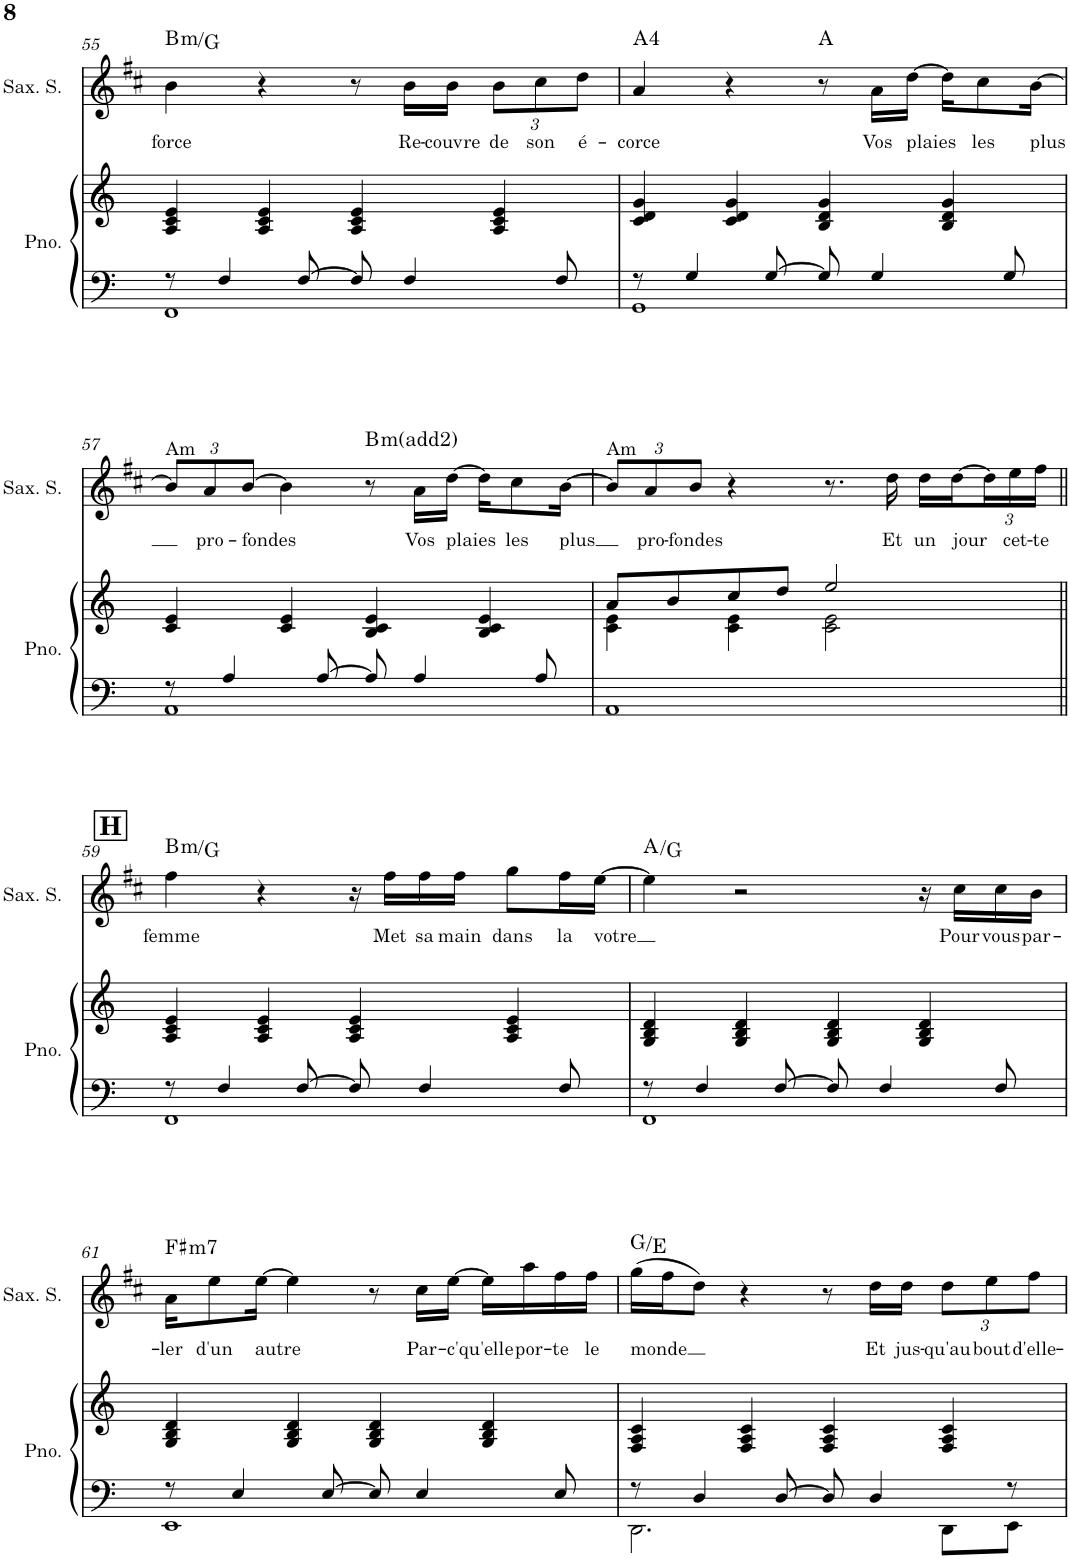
**kern	**kern	**kern	**text	**harte
*part2	*part2	*part1	*part1	*part1
*staff3	*staff2	*staff1	*staff1	*
*I"Piano	*	*I"Saxophone soprano	*	*
*I'Pno.	*	*I'Sax. S.	*	*
*clefG2	*clefG2	*clefG2	*	*
*	*	*Trd1c2	*	*
*k[]	*k[]	*k[f#c#]	*	*
*M4/4	*M4/4	*M4/4	*	*
=54	=54	=54	=54	=54
*^	*	*	*	*
!	!	!	!	!LO:LY:b	!
8r	2.DD\	4F/ 4A/ 4c/	(>16dd\LL	monde	G:maj/6
.	.	.	16cc#\J	.	.
4D/	.	.	8b\J)	.	.
.	.	4F/ 4A/ 4c/	4r	.	.
[8D/	.	.	.	.	.
8D/]	.	4F/ 4A/ 4c/	8r	.	.
!	!	!	!	!LO:LY:b	!
4D/	.	.	16b\LL	Et	.
!	!	!	!	!LO:LY:b	!
.	.	.	16b\JJ	jus-	.
*	*	*	*Xbrackettup	*	*
!	!	!	!	!LO:LY:b	!
.	8DD\L	4F/ 4A/ 4c/	12b\L	-qu'à	.
!	!	!	!	!LO:LY:b	!
.	.	.	12cc#\	bout	.
8r	8EE\J	.	.	.	.
!	!	!	!	!LO:LY:b	!
.	.	.	12dd\J	de	.
!!LO:PB:g=z
=55	=55	=55	=55	=55	=55
!	!	!	!	!LO:LY:b	!LO:H:kt=m
8r	1FF	4A/ 4c/ 4e/	4b\	force	B:min/b6
4F/	.	.	.	.	.
.	.	4A/ 4c/ 4e/	4r	.	.
[8F/	.	.	.	.	.
8F/]	.	4A/ 4c/ 4e/	8r	.	.
!	!	!	!	!LO:LY:b	!
4F/	.	.	16b\LL	Re-	.
!	!	!	!	!LO:LY:b	!
.	.	.	16b\JJ	-couvre	.
!	!	!	!	!LO:LY:b	!
.	.	4A/ 4c/ 4e/	12b\L	-de	.
!	!	!	!	!LO:LY:b	!
.	.	.	12cc#\	son	.
8F/	.	.	.	.	.
!	!	!	!	!LO:LY:b	!
.	.	.	12dd\J	é-	.
=56	=56	=56	=56	=56	=56
!	!	!	!	!LO:LY:b	!
8r	1GG	4c/ 4d/ 4g/	4a/	-corce	A:maj(4)
4G/	.	.	.	.	.
.	.	4c/ 4d/ 4g/	4r	.	.
[8G/	.	.	.	.	.
8G/]	.	4B/ 4d/ 4g/	8r	.	A:maj
!	!	!	!	!LO:LY:b	!
4G/	.	.	16a\LL	Vos	.
!	!	!	!	!LO:LY:b	!
.	.	.	[16dd\JJ	plaies	.
.	.	4B/ 4d/ 4g/	16dd\KL]	.	.
!	!	!	!	!LO:LY:b	!
.	.	.	8cc#\	les	.
8G/	.	.	.	.	.
!	!	!	!	!LO:LY:b	!
.	.	.	[16b\Jk	plus	.
!!LO:LB:g=z
=57	=57	=57	=57	=57	=57
!	!	!	!LO:TX:a:t=Am	!	!
8r	1AA	4c/ 4e/	12b/L]	.	.
!	!	!	!	!LO:LY:b	!
.	.	.	12a/	pro-	.
4A/	.	.	.	.	.
!	!	!	!	!LO:LY:b	!
.	.	.	[12b/J	-fondes	.
.	.	4c/ 4e/	4b\]	.	.
[8A/	.	.	.	.	.
!	!	!	!	!	!LO:H:kt=m
8A/]	.	4B/ 4c/ 4e/	8r	.	B:min(2)
!	!	!	!	!LO:LY:b	!
4A/	.	.	16a\LL	Vos	.
!	!	!	!	!LO:LY:b	!
.	.	.	[16dd\JJ	plaies	.
.	.	4B/ 4c/ 4e/	16dd\KL]	.	.
!	!	!	!	!LO:LY:b	!
.	.	.	8cc#\	les	.
8A/	.	.	.	.	.
!	!	!	!	!LO:LY:b	!
.	.	.	[16b\Jk	plus	.
*v	*v	*	*	*	*
=58	=58	=58	=58	=58
*	*^	*	*	*
!	!	!	!LO:TX:a:t=Am	!	!
1AA	8a/L	4c\ 4e\	12b/L]	.	.
!	!	!	!	!LO:LY:b	!
.	.	.	12a/	pro-	.
.	8b/	.	.	.	.
!	!	!	!	!LO:LY:b	!
.	.	.	12b/J	-fondes	.
.	8cc/	4c\ 4e\	4r	.	.
.	8dd/J	.	.	.	.
.	2ee/	2c\ 2e\	8.r	.	.
!	!	!	!	!LO:LY:b	!
.	.	.	16dd\	Et	.
!	!	!	!	!LO:LY:b	!
.	.	.	16dd\LL	un	.
!	!	!	!	!LO:LY:b	!
.	.	.	[16dd\	jour	.
.	.	.	24dd\]	.	.
!	!	!	!	!LO:LY:b	!
.	.	.	24ee\	cet-	.
!	!	!	!	!LO:LY:b	!
.	.	.	24ff#\JJ	-te	.
*	*v	*v	*	*	*
!!LO:LB:g=z
!!LO:REH:place=s1:a:B:cj:fs=14:t=H
=59||	=59||	=59||	=59||	=59||
*^	*	*	*	*
!	!	!	!	!LO:LY:b	!LO:H:kt=m
8r	1FF	4A/ 4c/ 4e/	4ff#\	femme	B:min/b6
4F/	.	.	.	.	.
.	.	4A/ 4c/ 4e/	4r	.	.
[8F/	.	.	.	.	.
8F/]	.	4A/ 4c/ 4e/	16r	.	.
!	!	!	!	!LO:LY:b	!
.	.	.	16ff#\LL	Met	.
!	!	!	!	!LO:LY:b	!
4F/	.	.	16ff#\	sa	.
!	!	!	!	!LO:LY:b	!
.	.	.	16ff#\JJ	main	.
!	!	!	!	!LO:LY:b	!
.	.	4A/ 4c/ 4e/	8gg\L	dans	.
!	!	!	!	!LO:LY:b	!
8F/	.	.	16ff#\L	la	.
!	!	!	!	!LO:LY:b	!
.	.	.	[16ee\JJ	votre	.
=60	=60	=60	=60	=60	=60
8r	1FF	4G/ 4B/ 4d/	4ee\]	.	A:maj/b7
4F/	.	.	.	.	.
.	.	4G/ 4B/ 4d/	2r	.	.
[8F/	.	.	.	.	.
8F/]	.	4G/ 4B/ 4d/	.	.	.
4F/	.	.	.	.	.
.	.	4G/ 4B/ 4d/	16r	.	.
!	!	!	!	!LO:LY:b	!
.	.	.	16cc#\LL	Pour	.
!	!	!	!	!LO:LY:b	!
8F/	.	.	16cc#\	vous	.
!	!	!	!	!LO:LY:b	!
.	.	.	16b\JJ	par-	.
!!LO:LB:g=z
=61	=61	=61	=61	=61	=61
!	!	!	!	!LO:LY:b	!LO:H:kt=m7
8r	1EE	4G/ 4B/ 4d/	16a\KL	ler	F#:min7
!	!	!	!	!LO:LY:b	!
.	.	.	8ee\	d'un	.
4E/	.	.	.	.	.
!	!	!	!	!LO:LY:b	!
.	.	.	[16ee\Jk	autre	.
.	.	4G/ 4B/ 4d/	4ee\]	.	.
[8E/	.	.	.	.	.
8E/]	.	4G/ 4B/ 4d/	8r	.	.
!	!	!	!	!LO:LY:b	!
4E/	.	.	16cc#\LL	Par-	.
!	!	!	!	!LO:LY:b	!
.	.	.	[16ee\JJ	c'qu'elle	.
.	.	4G/ 4B/ 4d/	16ee\LL]	.	.
!	!	!	!	!LO:LY:b	!
.	.	.	16aa\	por-	.
!	!	!	!	!LO:LY:b	!
8E/	.	.	16ff#\	-te	.
!	!	!	!	!LO:LY:b	!
.	.	.	16ff#\JJ	le	.
*v	*v	*	*	*	*
=	=	=	=	=
*-	*-	*-	*-	*-
